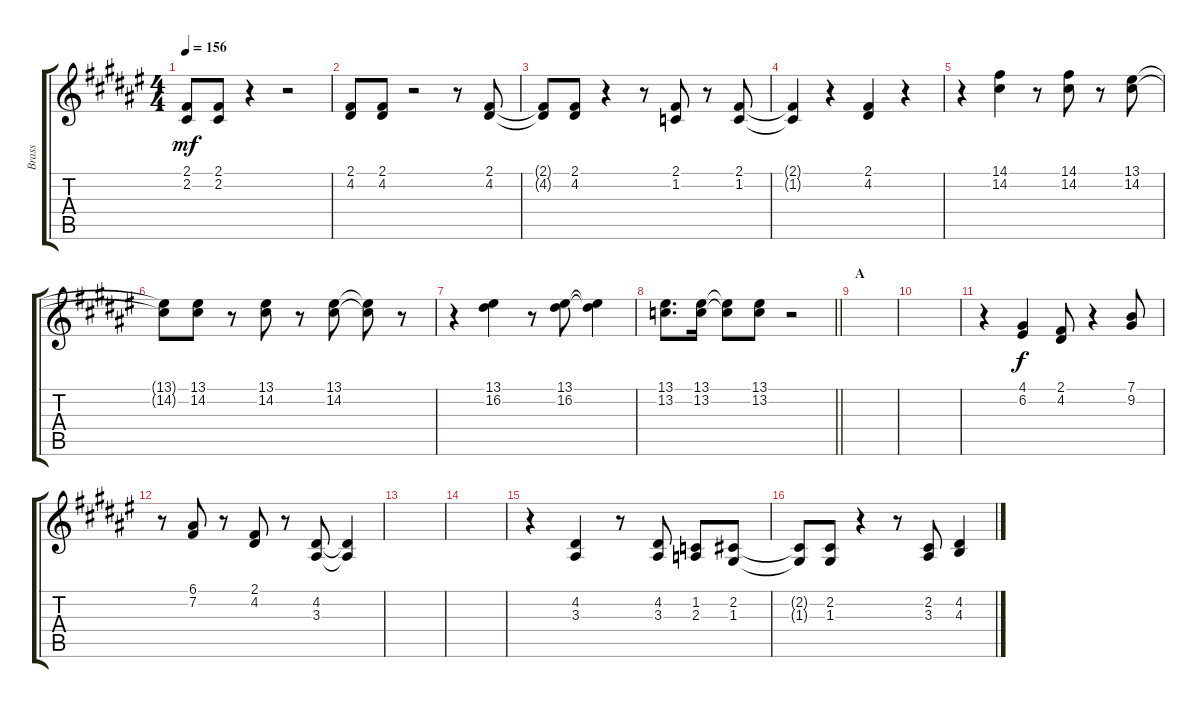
\track ("Brass" "Brass") {instrument synthbrass1}
\staff {score tabs}
\tuning (E4 B3 G3 D3 A2 E2) {hide}
\ts (4 4)
\tempo 156
\clef g2
\ks f#
(2.1 2.2).8{dy mf} (2.1 2.2).8 r.4 r.2 |
(2.1 4.2).8 (2.1 4.2).8 r.2 r.8 (2.1 4.2).8 |
(2.1{t} 4.2{t}).8 (2.1 4.2).8 r.4 r.8 (2.1 1.2).8 r.8 (2.1 1.2).8 |
(2.1{t} 1.2{t}).4 r.4 (2.1 4.2).4 r.4 |
r.4 (14.1 14.2).4 r.8 (14.1 14.2).8 r.8 (13.1 14.2).8 |
(13.1{t} 14.2{t}).8 (13.1 14.2).8 r.8 (13.1 14.2).8 r.8 (13.1 14.2).8 (13.1{t} 14.2{t}).8 r.8 |
r.4 (13.1 16.2).4 r.8 (13.1 16.2).8 (13.1{t} 16.2{t}).4 |
\barLineRight lightlight
(13.1 13.2).8{d} (13.1 13.2).16 (13.1{t} 13.2{t}).8 (13.1 13.2).8 r.2 |
\section ("" "A")
|
|
r.4 (4.1 6.2).4{dy f} (2.1 4.2).8 r.4 (7.1 9.2).8 |
r.8 (6.1 7.2).8 r.8 (2.1 4.2).8 r.8 (4.2 3.3).8 (4.2{t} 3.3{t}).4 |
|
|
r.4 (4.2 3.3).4 r.8 (4.2 3.3).8 (1.2 2.3).8 (2.2 1.3).8 |
(2.2{t} 1.3{t}).8 (2.2 1.3).8 r.4 r.8 (2.2 3.3).8 (4.2 4.3).4
